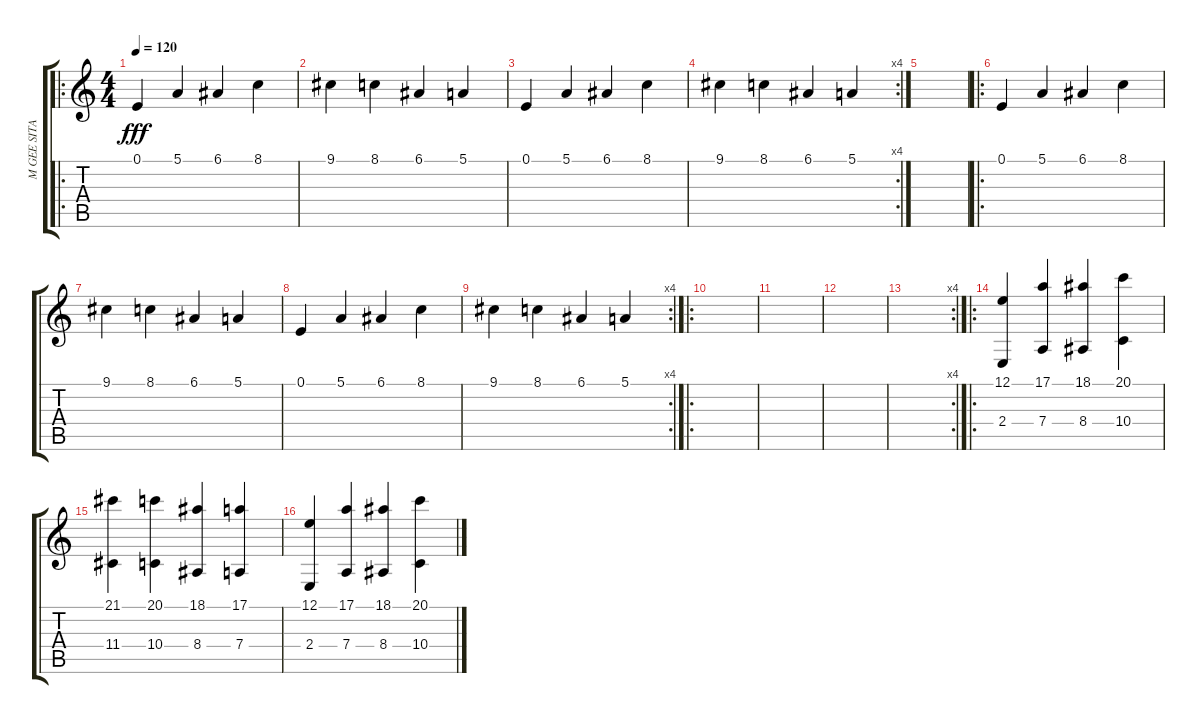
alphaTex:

\track ("M GEE SITAR" "M GEE SITA") {instrument sitar}
\staff {score tabs}
\tuning (E4 B3 G3 D3 A2 E2) {hide}
\ro
\ts (4 4)
\tempo 120
\clef g2
\ks c
0.1.4{dy fff volume 6 instrument sitar} 5.1.4 6.1.4 8.1.4 |
9.1.4 8.1.4 6.1.4 5.1.4 |
0.1.4 5.1.4 6.1.4 8.1.4 |
\rc 4
9.1.4 8.1.4 6.1.4 5.1.4 |
|
\ro
0.1.4{volume 9} 5.1.4 6.1.4 8.1.4 |
9.1.4 8.1.4 6.1.4 5.1.4 |
0.1.4 5.1.4 6.1.4 8.1.4 |
\rc 4
9.1.4 8.1.4 6.1.4 5.1.4 |
\ro
|
|
|
\rc 4
|
\ro
(12.1 2.4).4 (17.1 7.4).4 (18.1 8.4).4 (20.1 10.4).4 |
(21.1 11.4).4 (20.1 10.4).4 (18.1 8.4).4 (17.1 7.4).4 |
(12.1 2.4).4 (17.1 7.4).4 (18.1 8.4).4 (20.1 10.4).4
